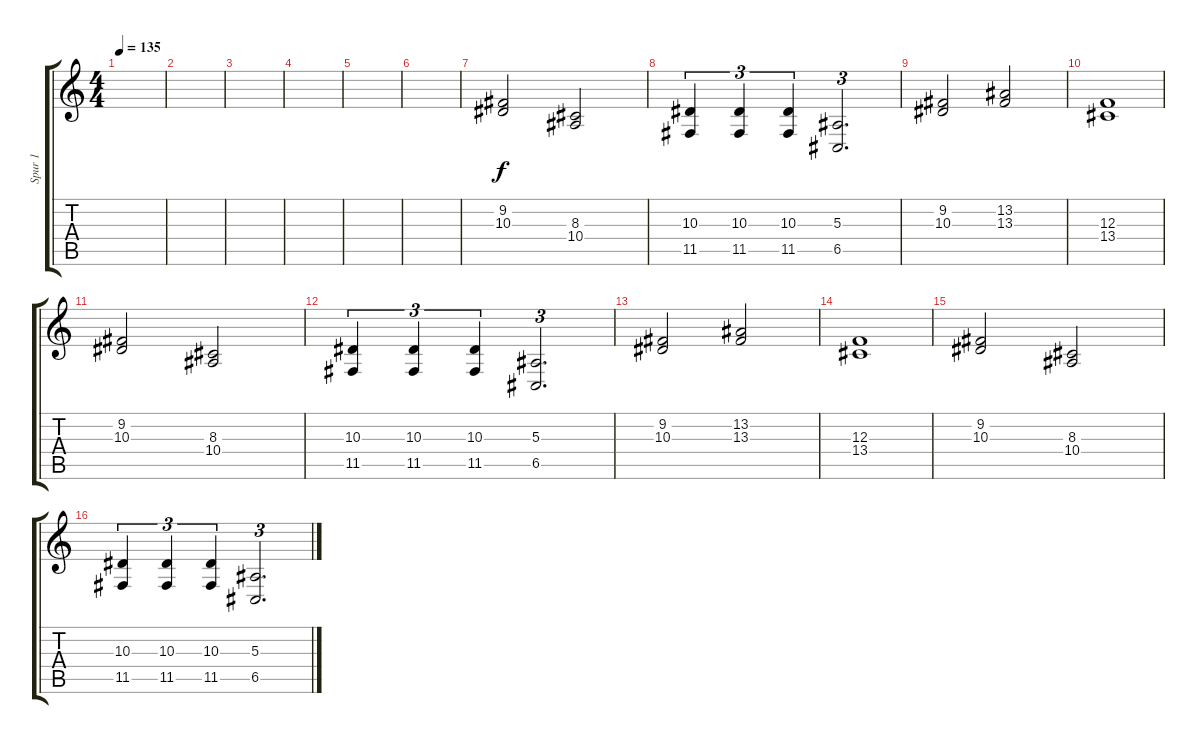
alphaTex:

\track ("Spur 1" "Spur 1") {instrument stringensemble1}
\staff {score tabs}
\tuning (D4 A3 F3 C3 G2 D2) {hide}
\ts (4 4)
\tempo 135
\clef g2
\ks c
|
|
|
|
|
|
(9.2 10.3).2{dy f} (8.3 10.4).2 |
(10.3 11.5).4{tu (3 2)} (10.3 11.5).4{tu (3 2)} (10.3 11.5).4{tu (3 2)} (5.3 6.5).2{d tu (3 2)} |
(9.2 10.3).2 (13.2 13.3).2 |
(12.3 13.4).1 |
(9.2 10.3).2 (8.3 10.4).2 |
(10.3 11.5).4{tu (3 2)} (10.3 11.5).4{tu (3 2)} (10.3 11.5).4{tu (3 2)} (5.3 6.5).2{d tu (3 2)} |
(9.2 10.3).2 (13.2 13.3).2 |
(12.3 13.4).1 |
(9.2 10.3).2 (8.3 10.4).2 |
(10.3 11.5).4{tu (3 2)} (10.3 11.5).4{tu (3 2)} (10.3 11.5).4{tu (3 2)} (5.3 6.5).2{d tu (3 2)}
